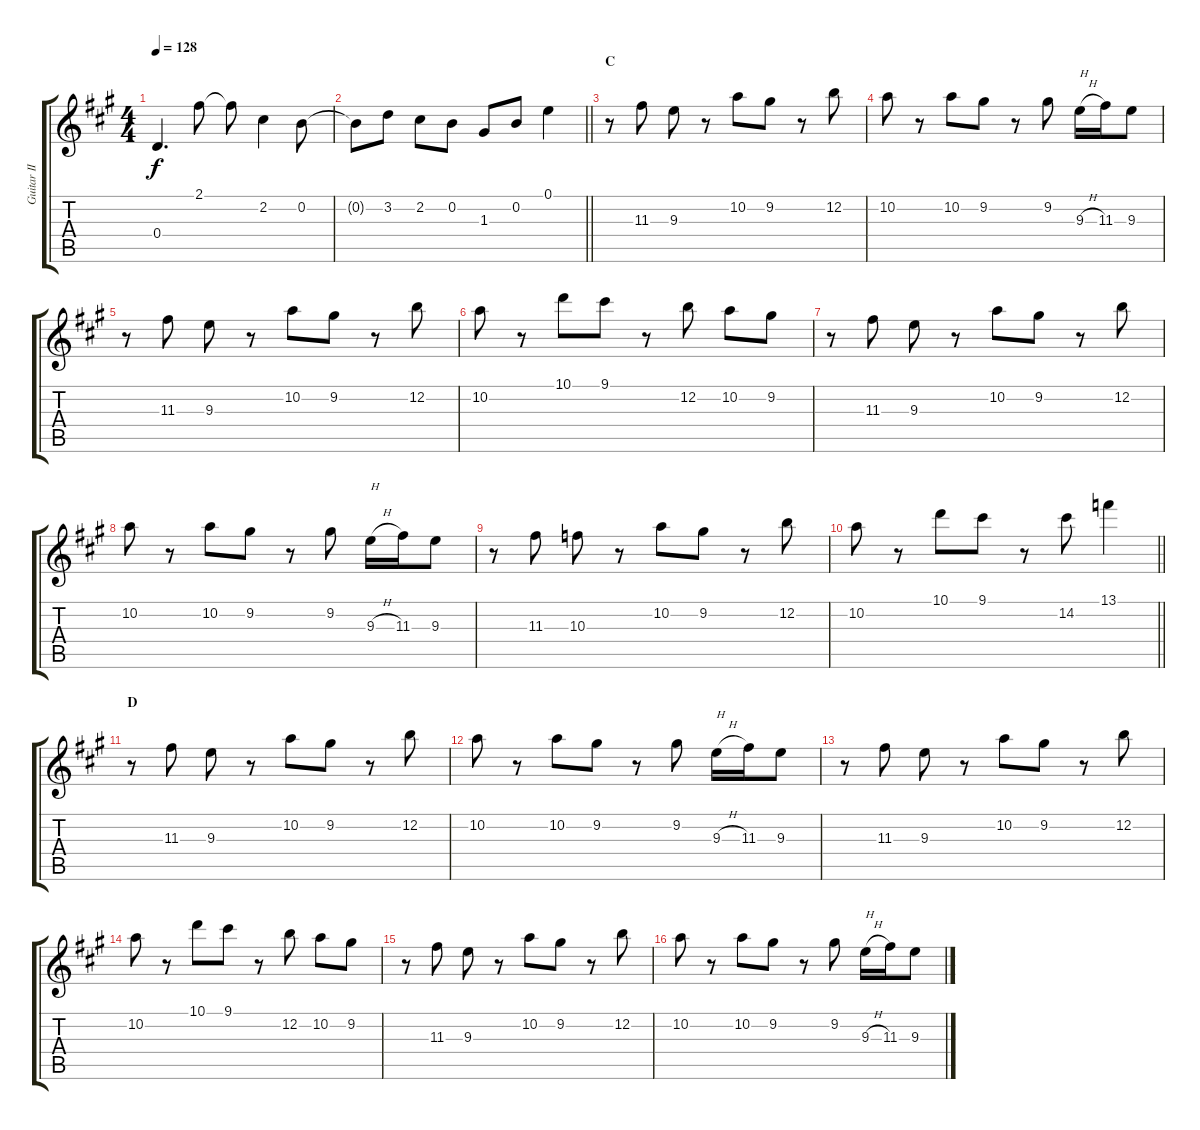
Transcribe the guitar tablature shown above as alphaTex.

\track ("Guitar II" "Guitar II") {instrument distortionguitar}
\staff {score tabs}
\tuning (E4 B3 G3 D3 A2 E2) {hide}
\ts (4 4)
\tempo 128
\clef g2
\ks a
0.4.4{d dy f} 2.1.8 2.1{t}.8 2.2.4 0.2.8 |
\barLineRight lightlight
0.2{t}.8 3.2.8 2.2.8 0.2.8 1.3.8 0.2.8 0.1.4 |
\section ("" "C")
r.8 11.3.8 9.3.8 r.8 10.2.8 9.2.8 r.8 12.2.8 |
10.2.8 r.8 10.2.8 9.2.8 r.8 9.2.8 9.3{h}.16{txt "H"} 11.3.16 9.3.8 |
r.8 11.3.8 9.3.8 r.8 10.2.8 9.2.8 r.8 12.2.8 |
10.2.8 r.8 10.1.8 9.1.8 r.8 12.2.8 10.2.8 9.2.8 |
r.8 11.3.8 9.3.8 r.8 10.2.8 9.2.8 r.8 12.2.8 |
10.2.8 r.8 10.2.8 9.2.8 r.8 9.2.8 9.3{h}.16{txt "H"} 11.3.16 9.3.8 |
r.8 11.3.8 10.3.8 r.8 10.2.8 9.2.8 r.8 12.2.8 |
\barLineRight lightlight
10.2.8 r.8 10.1.8 9.1.8 r.8 14.2.8 13.1.4 |
\section ("" "D")
r.8 11.3.8 9.3.8 r.8 10.2.8 9.2.8 r.8 12.2.8 |
10.2.8 r.8 10.2.8 9.2.8 r.8 9.2.8 9.3{h}.16{txt "H"} 11.3.16 9.3.8 |
r.8 11.3.8 9.3.8 r.8 10.2.8 9.2.8 r.8 12.2.8 |
10.2.8 r.8 10.1.8 9.1.8 r.8 12.2.8 10.2.8 9.2.8 |
r.8 11.3.8 9.3.8 r.8 10.2.8 9.2.8 r.8 12.2.8 |
10.2.8 r.8 10.2.8 9.2.8 r.8 9.2.8 9.3{h}.16{txt "H"} 11.3.16 9.3.8
